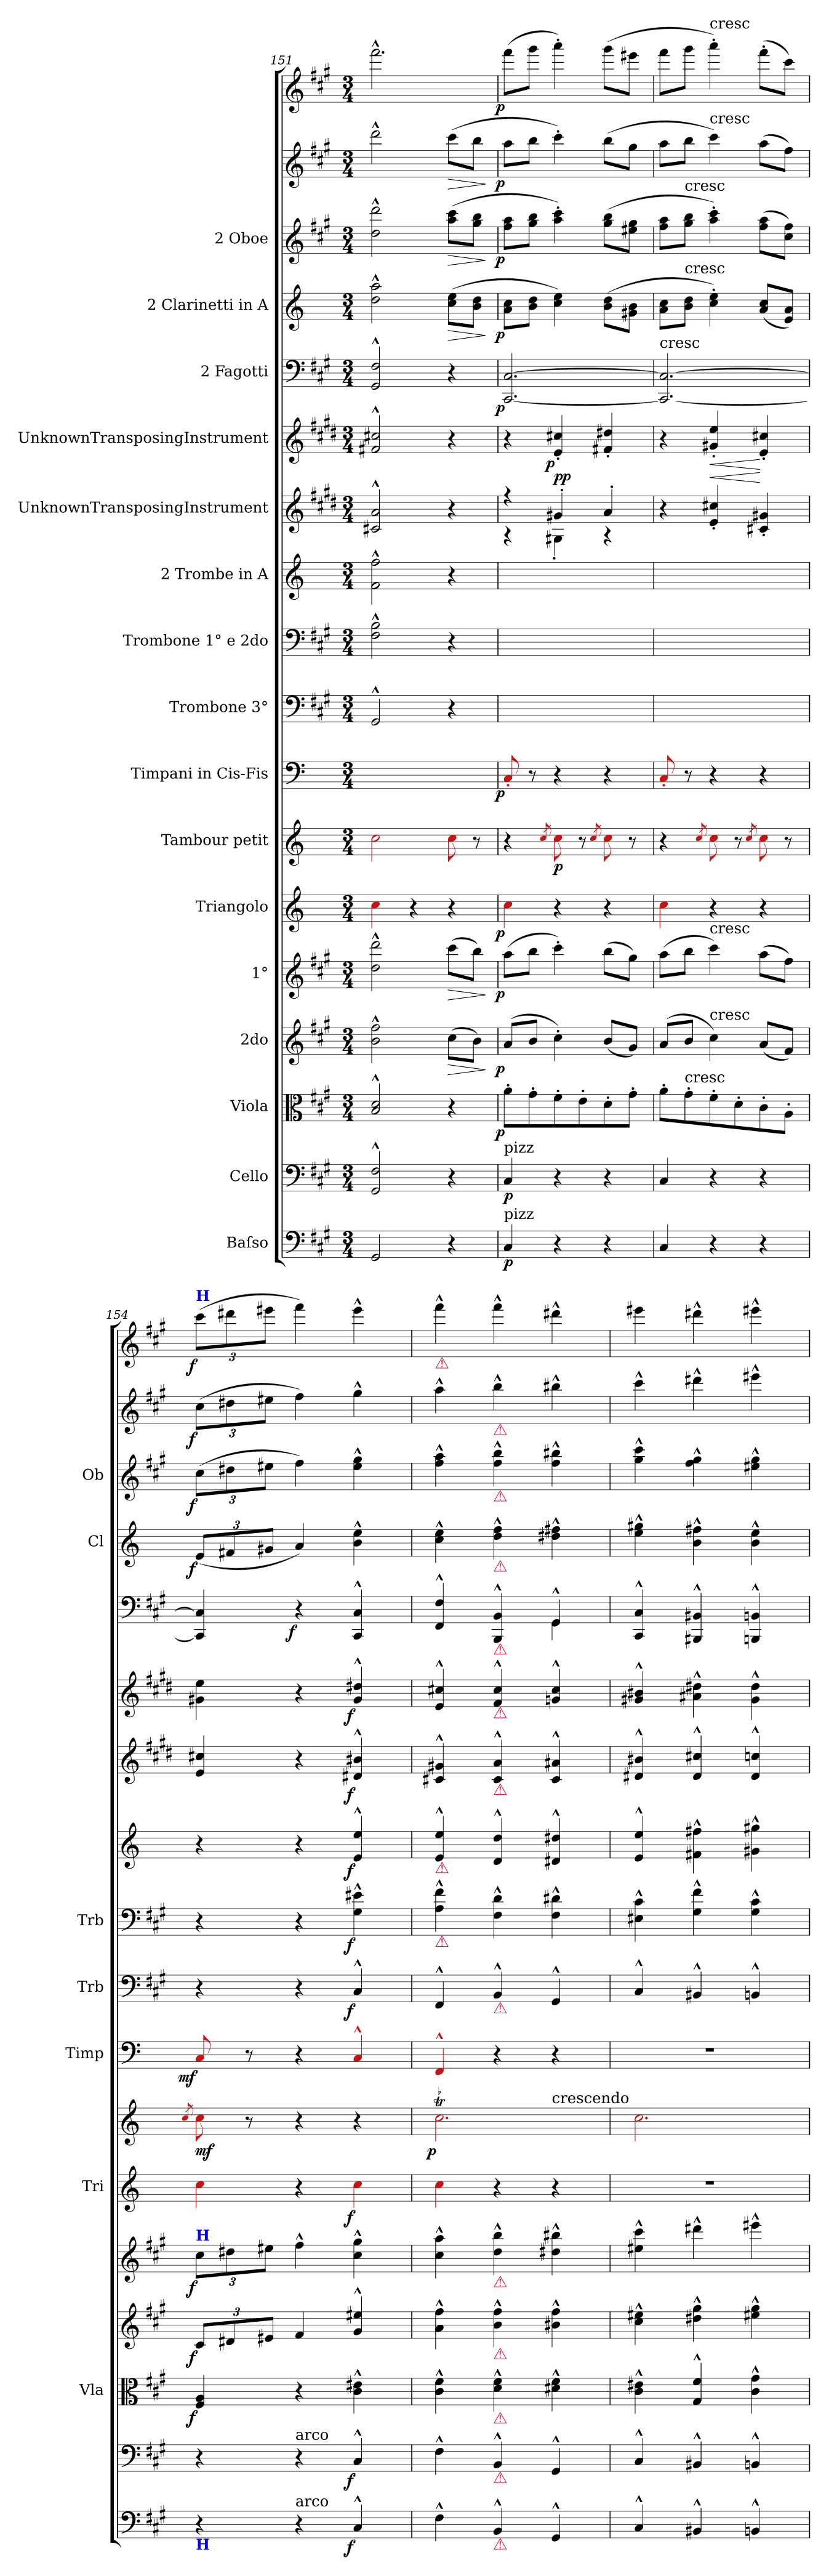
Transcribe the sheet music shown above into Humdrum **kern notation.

**kern	**dynam	**kern	**dynam	**kern	**dynam	**kern	**dynam	**kern	**dynam	**kern	**dynam	**kern	**dynam	**kern	**dynam	**kern	**dynam	**kern	**dynam	**kern	**dynam	**kern	**dynam	**kern	**dynam	**kern	**dynam	**kern	**dynam	**kern	**dynam	**kern	**dynam	**kern	**dynam
*part18	*part18	*part17	*part17	*part16	*part16	*part15	*part15	*part14	*part14	*part13	*part13	*part12	*part12	*part11	*part11	*part10	*part10	*part9	*part9	*part8	*part8	*part7	*part7	*part6	*part6	*part5	*part5	*part4	*part4	*part3	*part3	*part2	*part2	*part1	*part1
*staff18	*staff18	*staff17	*staff17	*staff16	*staff16	*staff15	*staff15	*staff14	*staff14	*staff13	*staff13	*staff12	*staff12	*staff11	*staff11	*staff10	*staff10	*staff9	*staff9	*staff8	*staff8	*staff7	*staff7	*staff6	*staff6	*staff5	*staff5	*staff4	*staff4	*staff3	*staff3	*staff2	*staff2	*staff1	*staff1
*I"Baſso	*	*I"Cello	*	*I"Viola	*	*I"2do	*	*I"1°	*	*I"Triangolo	*	*I"Tambour petit	*	*I"Timpani in Cis-Fis	*	*I"Trombone 3°	*	*I"Trombone 1° e 2do	*	*I"2 Trombe in A	*	*I"UnknownTransposingInstrument	*	*I"UnknownTransposingInstrument	*	*I"2 Fagotti	*	*I"2 Clarinetti in A	*	*I"2 Oboe	*	*	*	*	*
*	*	*	*	*I'Vla	*	*	*	*	*	*I'Tri	*	*	*	*I'Timp	*	*I'Trb	*	*I'Trb	*	*	*	*	*	*	*	*	*	*I'Cl	*	*I'Ob	*	*	*	*	*
*clefF4	*	*clefF4	*	*clefC3	*	*clefG2	*	*clefG2	*	*clefG2	*	*clefG2	*	*clefF4	*	*clefF4	*	*clefF4	*	*clefG2	*	*clefG2	*	*clefG2	*	*clefF4	*	*clefG2	*	*clefG2	*	*clefG2	*	*clefG2	*
*	*	*	*	*	*	*	*	*	*	*	*	*	*	*	*	*	*	*	*	*ITrd2c3	*	*ITrd4c7	*	*ITrd4c7	*	*	*	*ITrd2c3	*	*	*	*	*	*	*
*k[f#c#g#]	*	*k[f#c#g#]	*	*k[f#c#g#]	*	*k[f#c#g#]	*	*k[f#c#g#]	*	*k[]	*	*k[]	*	*k[]	*	*k[f#c#g#]	*	*k[f#c#g#]	*	*k[f#c#g#]	*	*k[f#c#g#]	*	*k[f#c#g#]	*	*k[f#c#g#]	*	*k[f#c#g#]	*	*k[f#c#g#]	*	*k[f#c#g#]	*	*k[f#c#g#]	*
*M3/4	*	*M3/4	*	*M3/4	*	*M3/4	*	*M3/4	*	*M3/4	*	*M3/4	*	*M3/4	*	*M3/4	*	*M3/4	*	*M3/4	*	*M3/4	*	*M3/4	*	*M3/4	*	*M3/4	*	*M3/4	*	*M3/4	*	*M3/4	*
=151	=151	=151	=151	=151	=151	=151	=151	=151	=151	=151	=151	=151	=151	=151	=151	=151	=151	=151	=151	=151	=151	=151	=151	=151	=151	=151	=151	=151	=151	=151	=151	=151	=151	=151	=151
2GG#/	.	2GG#^^>/ 2F#^^>/	.	2B^^>/ 2d^^>/	.	2b^^\ 2ff#^^\	.	2dd^^\ 2ddd^^\	.	4Rcc\	.	2Rcc\	.	2.ryy	.	2GG#^^/	.	2F#^^\ 2B^^\	.	2d^^\ 2dd^^\	.	2F#X^^>/ 2d^^>/	.	2Bn^^>/ 2f#X^^>/	.	2GG#^^>/ 2F#^^>/	.	2b^^\ 2ff#^^\	.	2dd^^\ 2ddd^^\	.	2ddd^^\	.	2.fff#^^\	.
.	.	.	.	.	.	.	.	.	.	4r	.	.	.	.	.	.	.	.	.	.	.	.	.	.	.	.	.	.	.	.	.	.	.	.	.
!	!	!	!	!	!	!	!LO:HP:b	!	!LO:HP:b	!	!	!	!	!	!	!	!	!	!	!	!	!	!	!	!	!	!	!	!LO:HP:b	!	!LO:HP:b	!	!LO:HP:b	!	!
4r	.	4r	.	4r	.	(8cc#\L	>	(8ccc#\L	>	4r	.	8Rcc\	.	.	.	4r	.	4r	.	4r	.	4r	.	4r	.	4r	.	(8a\ 8cc#\L	>	(8aa\ 8ccc#\L	>	(8ccc#\L	>	.	.
.	.	.	.	.	.	8b\J)	.	8bb\J)	.	.	.	8r	.	.	.	.	.	.	.	.	.	.	.	.	.	.	.	8g#\ 8b\J	.	8gg#\ 8bb\J	.	8bb\J	.	.	.
.	.	.	.	.	.	.	]	.	]	.	.	.	.	.	.	.	.	.	.	.	.	.	.	.	.	.	.	.	]	.	]	.	]	.	.
=152	=152	=152	=152	=152	=152	=152	=152	=152	=152	=152	=152	=152	=152	=152	=152	=152	=152	=152	=152	=152	=152	=152	=152	=152	=152	=152	=152	=152	=152	=152	=152	=152	=152	=152	=152
*	*	*	*	*	*	*	*	*	*	*	*	*	*	*	*	*	*	*	*	*	*	*^	*	*	*	*	*	*	*	*	*	*	*	*	*
!	!	!LO:TX:a:t=pizz	!	!	!	!	!	!	!	!	!	!	!	!	!	!	!	!	!	!	!	!	!	!	!	!	!	!	!	!	!	!	!	!	!	!
!LO:TX:a:t=pizz	!	!	!	!	!	!	!	!	!	!	!	!	!	!	!	!	!	!	!	!	!	!	!	!	!	!	!	!	!	!	!	!	!	!	!	!
!	!	!	!	!	!LO:DY:rj	!	!LO:DY:rj	!	!LO:DY:rj	!	!LO:DY:rj	!	!	!	!LO:DY:rj	!	!	!	!	!	!	!	!	!	!	!	!	!LO:DY:rj	!	!LO:DY:rj	!	!LO:DY:rj	!	!LO:DY:rj	!	!LO:DY:rj
4C#/	p	4C#/	p	8a'\L	p	(<8a/L	p	(8aa\L	p	4Rcc\	p	4r	.	8Ra'/	p	2.ryy	.	2.ryy	.	2.ryy	.	4r	4r	.	4r	.	[2.CC#/ [2.C#/	p	8f#\ 8a\L	p	8ff#\ 8aa\L	p	8aa\L	p	(8fff#\L	p
.	.	.	.	8g#'\	.	8b/J	.	8bb\J	.	.	.	.	.	8r	.	.	.	.	.	.	.	.	.	.	.	.	.	.	8g#\ 8b\J	.	8gg#\ 8bb\J	.	8bb\J	.	8ggg#\J	.
.	.	.	.	.	.	.	.	.	.	.	.	8qRcc/	.	.	.	.	.	.	.	.	.	.	.	.	.	.	.	.	.	.	.	.	.	.	.	.
!	!	!	!	!	!	!	!	!	!	!	!	!	!	!	!	!	!	!	!	!	!	!	!	!LO:DY:a	!	!	!	!	!	!	!	!	!	!	!	!
!	!	!	!	!	!	!	!	!	!	!	!	!	!	!	!	!	!	!	!	!	!	!	!	!LO:DY:n=1:b	!	!LO:DY:rj	!	!	!	!	!	!	!	!	!	!
4r	.	4r	.	8f#'\	.	4cc#'\)	.	4ccc#'\)	.	4r	.	8Rcc\	p	4r	.	.	.	.	.	.	.	4c#X'/	4C#X'\	p p	4A'/ 4f#X'/	p	.	.	4a\ 4cc#\)	.	4aa'\ 4ccc#'\)	.	4ccc#'\)	.	4aaa'\)	.
.	.	.	.	8e'\	.	.	.	.	.	.	.	8r	.	.	.	.	.	.	.	.	.	.	.	.	.	.	.	.	.	.	.	.	.	.	.	.
.	.	.	.	.	.	.	.	.	.	.	.	8qRcc/	.	.	.	.	.	.	.	.	.	.	.	.	.	.	.	.	.	.	.	.	.	.	.	.
4r	.	4r	.	8d'\	.	(8b/L	.	(8bb\L	.	4r	.	8Rcc\	.	4r	.	.	.	.	.	.	.	4d'/	4r	.	4Bn'/ 4g#X'/	.	.	.	(8g#\ 8b\L	.	(8gg#\ 8bb\L	.	(8bb\L	.	(8ggg#\L	.
.	.	.	.	8g#'\J	.	8g#/J)	.	8gg#\J)	.	.	.	8r	.	.	.	.	.	.	.	.	.	.	.	.	.	.	.	.	8e#X\ 8g#\J	.	8ee#X\ 8gg#\J	.	8gg#\J	.	8eee#X\J	.
*	*	*	*	*	*	*	*	*	*	*	*	*	*	*	*	*	*	*	*	*	*	*v	*v	*	*	*	*	*	*	*	*	*	*	*	*	*
=153	=153	=153	=153	=153	=153	=153	=153	=153	=153	=153	=153	=153	=153	=153	=153	=153	=153	=153	=153	=153	=153	=153	=153	=153	=153	=153	=153	=153	=153	=153	=153	=153	=153	=153	=153
!	!	!	!	!	!	!	!	!	!	!	!	!	!	!	!	!	!	!	!	!	!	!	!	!	!	!LO:TX:t=cresc	!	!	!	!	!	!	!	!	!
4C#/	.	4C#/	.	8a'\L	.	(8a/L	.	(8aa\L	.	4Rcc\	.	4r	.	8Ra'/	.	2.ryy	.	2.ryy	.	2.ryy	.	4r	.	4r	.	2.CC#_/ 2.C#_/	.	8f#\ 8a\L	.	8ff#\ 8aa\L	.	8aa\L	.	8fff#\L	.
!	!	!	!	!	!	!	!	!	!	!	!	!	!	!	!	!	!	!	!	!	!	!	!	!	!	!	!	!	!	!LO:TX:t=cresc	!	!	!	!	!
!	!	!	!	!	!	!	!	!	!	!	!	!	!	!	!	!	!	!	!	!	!	!	!	!	!	!	!	!LO:TX:t=cresc	!	!	!	!	!	!	!
!	!	!	!	!LO:TX:t=cresc	!	!	!	!	!	!	!	!	!	!	!	!	!	!	!	!	!	!	!	!	!	!	!	!	!	!	!	!	!	!	!
.	.	.	.	8g#'\	.	8b/J	.	8bb\J	.	.	.	.	.	8r	.	.	.	.	.	.	.	.	.	.	.	.	.	8g#\ 8b\J	.	8gg#\ 8bb\J	.	8bb\J	.	8ggg#\J	.
.	.	.	.	.	.	.	.	.	.	.	.	8qRcc/	.	.	.	.	.	.	.	.	.	.	.	.	.	.	.	.	.	.	.	.	.	.	.
!	!	!	!	!	!	!	!	!	!	!	!	!	!	!	!	!	!	!	!	!	!	!	!	!	!	!	!	!	!	!	!	!	!	!LO:TX:t=cresc	!
!	!	!	!	!	!	!	!	!	!	!	!	!	!	!	!	!	!	!	!	!	!	!	!	!	!	!	!	!	!	!	!	!LO:TX:t=cresc	!	!	!
!	!	!	!	!	!	!	!	!LO:TX:t=cresc	!	!	!	!	!	!	!	!	!	!	!	!	!	!	!	!	!	!	!	!	!	!	!	!	!	!	!
!	!	!	!	!	!	!LO:TX:t=cresc	!	!	!	!	!	!	!	!	!	!	!	!	!	!	!	!	!	!	!	!	!	!	!	!	!	!	!	!	!
!	!	!	!	!	!	!	!	!	!	!	!	!	!	!	!	!	!	!	!	!	!	!	!LO:HP:a	!	!LO:HP:b	!	!	!	!	!	!	!	!	!	!
4r	.	4r	.	8f#'\	.	4cc#\)	.	4ccc#\)	.	4r	.	8Rcc\	.	4r	.	.	.	.	.	.	.	4A'/ 4f#X'/	<	4c#X'/ 4a'/	<	.	.	4a'\ 4cc#'\)	.	4aa'\ 4ccc#'\)	.	4ccc#\)	.	4aaa'\)	.
.	.	.	.	8d'\	.	.	.	.	.	.	.	8r	.	.	.	.	.	.	.	.	.	.	.	.	.	.	.	.	.	.	.	.	.	.	.
.	.	.	.	.	.	.	.	.	.	.	.	8qRcc/	.	.	.	.	.	.	.	.	.	.	.	.	.	.	.	.	.	.	.	.	.	.	.
4r	.	4r	.	8c#'\	.	(8a/L	.	(8aa\L	.	4r	.	8Rcc\	.	4r	.	.	.	.	.	.	.	4F#X'/ 4c#X'/	[	4A'/ 4f#X'/	[	.	.	(8f#/ 8a/L	.	(8ff#\ 8aa\L	.	(8aa\L	.	(8fff#'\L	.
.	.	.	.	8A'\J	.	8f#/J)	.	8ff#\J)	.	.	.	8r	.	.	.	.	.	.	.	.	.	.	.	.	.	.	.	8c#/ 8f#/J)	.	8cc#\ 8ff#\J)	.	8ff#\J)	.	8ccc#\J)	.
=154	=154	=154	=154	=154	=154	=154	=154	=154	=154	=154	=154	=154	=154	=154	=154	=154	=154	=154	=154	=154	=154	=154	=154	=154	=154	=154	=154	=154	=154	=154	=154	=154	=154	=154	=154
.	.	.	.	.	.	.	.	.	.	.	.	8qRcc/	.	.	.	.	.	.	.	.	.	.	.	.	.	.	.	.	.	.	.	.	.	.	.
!	!	!	!	!	!	!	!	!	!	!	!	!	!	!	!	!	!	!	!	!	!	!	!	!	!	!	!	!	!	!	!	!	!	!LO:TX:a:B:color=blue:t=H	!
!	!	!	!	!	!	!	!	!LO:TX:a:B:color=blue:t=H	!	!	!	!	!	!	!	!	!	!	!	!	!	!	!	!	!	!	!	!	!	!	!	!	!	!	!
!LO:TX:b:B:color=blue:t=H	!	!	!	!	!	!	!	!	!	!	!	!	!	!	!	!	!	!	!	!	!	!	!	!	!	!	!	!	!	!	!	!	!	!	!
!	!	!	!	!	!LO:DY:rj	!	!LO:DY:rj	!	!LO:DY:rj	!	!	!	!	!	!LO:DY:rj	!	!	!	!	!	!	!	!	!	!	!	!	!	!LO:DY:rj	!	!LO:DY:rj	!	!LO:DY:rj	!	!LO:DY:rj
4r	.	4r	.	4F#/ 4A/	f	12c#/L	f	12cc#\L	f	4Rcc\	.	8Rcc\	mf	8Ra/	mf	4r	.	4r	.	4r	.	4A/ 4f#X/	.	4c#X\ 4a\	.	4CC#]/ 4C#]/	.	(12c#/L	f	(12cc#\L	f	(12cc#\L	f	(12ccc#\L	f
.	.	.	.	.	.	12d#X/	.	12dd#X\	.	.	.	.	.	.	.	.	.	.	.	.	.	.	.	.	.	.	.	12d#X/	.	12dd#X\	.	12dd#X\	.	12ddd#X\	.
.	.	.	.	.	.	.	.	.	.	.	.	8r	.	8r	.	.	.	.	.	.	.	.	.	.	.	.	.	.	.	.	.	.	.	.	.
.	.	.	.	.	.	12e#X/J	.	12ee#X\J	.	.	.	.	.	.	.	.	.	.	.	.	.	.	.	.	.	.	.	12e#X/J	.	12ee#X\J	.	12ee#X\J	.	12eee#X\J	.
!	!	!LO:TX:a:t=arco	!	!	!	!	!	!	!	!	!	!	!	!	!	!	!	!	!	!	!	!	!	!	!	!	!	!	!	!	!	!	!	!	!
!LO:TX:a:t=arco	!	!	!	!	!	!	!	!	!	!	!	!	!	!	!	!	!	!	!	!	!	!	!	!	!	!	!	!	!	!	!	!	!	!	!
!	!	!	!	!	!	!	!	!	!	!	!	!	!	!	!	!	!	!	!	!	!	!	!	!	!	!	!LO:DY:rj	!	!	!	!	!	!	!	!
4r	.	4r	.	4r	.	4f#/	.	4ff#^^\	.	4r	.	4r	.	4r	.	4r	.	4r	.	4r	.	4r	.	4r	.	4r	f	4f#/)	.	4ff#\)	.	4ff#\)	.	4fff#\)	.
!	!LO:DY:rj	!	!LO:DY:rj	!	!	!	!	!	!	!	!LO:DY:rj	!	!	!	!	!	!LO:DY:rj	!	!LO:DY:rj	!	!LO:DY:rj	!	!LO:DY:rj	!	!LO:DY:rj	!	!	!	!	!	!	!	!	!	!
4C#^^>/	f	4C#^^>/	f	4c#^^\ 4e#X^^\	.	4g#^^>/ 4ee#X^^>/	.	4cc#^^\ 4gg#^^\	.	4Rcc\	f	4r	.	4Ra^^>/	.	4C#^^>/	f	4G#^^\ 4e#X^^\	f	4c#^^>/ 4cc#^^>/	f	4G#X^^>/ 4e#X^^>/	f	4c#^^>/ 4g#X^^>/	f	4CC#^^>/ 4C#^^>/	.	4g#^^\ 4cc#^^\	.	4ee#^^\ 4gg#^^\	.	4gg#^^\	.	4eee#^^\	.
=155	=155	=155	=155	=155	=155	=155	=155	=155	=155	=155	=155	=155	=155	=155	=155	=155	=155	=155	=155	=155	=155	=155	=155	=155	=155	=155	=155	=155	=155	=155	=155	=155	=155	=155	=155
*	*	*	*	*	*	*	*	*	*	*	*	*	*	*	*	*	*	*	*	*	*	*	*	*	*	*^	*	*	*	*	*	*	*	*	*
!	!	!	!	!	!	!	!	!	!	!	!	!	!	!	!	!	!	!	!	!	!	!	!	!	!	!	!	!	!	!	!	!	!	!	!LO:TX:b:color=crimson:t=⚠	!
!	!	!	!	!	!	!	!	!	!	!	!	!	!	!	!	!	!	!	!	!LO:TX:b:color=crimson:t=⚠	!	!	!	!	!	!	!	!	!	!	!	!	!	!	!	!
!	!	!	!	!	!	!	!	!	!	!	!	!	!	!	!	!	!	!LO:TX:b:color=crimson:t=⚠	!	!	!	!	!	!	!	!	!	!	!	!	!	!	!	!	!	!
!	!	!	!	!	!	!	!	!	!	!	!	!	!LO:DY:rj	!	!	!	!	!	!	!	!	!	!	!	!	!	!	!	!	!	!	!	!	!	!	!
*	*	*	*	*	*	*	*	*	*	*	*	*^	*	*	*	*	*	*	*	*	*	*	*	*	*	*	*	*	*	*	*	*	*	*	*	*
4F#^^>\	.	4F#^^\	.	4c#^^\ 4f#^^\	.	4a^^\ 4ff#^^\	.	4cc#^^\ 4aa^^\	.	4Rcc\	.	2.Rcct\	2ryy	p	4Rd^^>/	.	4FF#^^>/	.	4A^^\ 4f#^^\	.	4c#^^>/ 4cc#^^>/	.	4F#X^^>/ 4c#X^^>/	.	4A^^>/ 4f#X^^>/	.	4FF#^^>/ 4F#^^>/	4ryy	.	4a^^\ 4cc#^^\	.	4ff#^^\ 4aa^^\	.	4aa^^\	.	4fff#^^\	.
!	!	!	!	!	!	!	!	!	!	!	!	!	!	!	!	!	!	!	!	!	!	!	!	!	!	!	!	!	!	!	!	!	!	!LO:TX:b:color=crimson:t=⚠	!	!	!
!	!	!	!	!	!	!	!	!	!	!	!	!	!	!	!	!	!	!	!	!	!	!	!	!	!	!	!	!	!	!	!	!LO:TX:b:color=crimson:t=⚠	!	!	!	!	!
!	!	!	!	!	!	!	!	!	!	!	!	!	!	!	!	!	!	!	!	!	!	!	!	!	!	!	!	!	!	!LO:TX:b:color=crimson:t=⚠	!	!	!	!	!	!	!
!	!	!	!	!	!	!	!	!	!	!	!	!	!	!	!	!	!	!	!	!	!	!	!	!	!	!	!LO:TX:b:color=crimson:t=⚠	!	!	!	!	!	!	!	!	!	!
!	!	!	!	!	!	!	!	!	!	!	!	!	!	!	!	!	!	!	!	!	!	!	!	!	!LO:TX:b:color=crimson:t=⚠	!	!	!	!	!	!	!	!	!	!	!	!
!	!	!	!	!	!	!	!	!	!	!	!	!	!	!	!	!	!	!	!	!	!	!	!LO:TX:b:color=crimson:t=⚠	!	!	!	!	!	!	!	!	!	!	!	!	!	!
!	!	!	!	!	!	!	!	!	!	!	!	!	!	!	!	!	!LO:TX:b:color=crimson:t=⚠	!	!	!	!	!	!	!	!	!	!	!	!	!	!	!	!	!	!	!	!
!	!	!	!	!	!	!	!	!LO:TX:b:color=crimson:t=⚠	!	!	!	!	!	!	!	!	!	!	!	!	!	!	!	!	!	!	!	!	!	!	!	!	!	!	!	!	!
!	!	!	!	!	!	!LO:TX:b:color=crimson:t=⚠	!	!	!	!	!	!	!	!	!	!	!	!	!	!	!	!	!	!	!	!	!	!	!	!	!	!	!	!	!	!	!
!	!	!	!	!LO:TX:b:color=crimson:t=⚠	!	!	!	!	!	!	!	!	!	!	!	!	!	!	!	!	!	!	!	!	!	!	!	!	!	!	!	!	!	!	!	!	!
!	!	!LO:TX:b:color=crimson:t=⚠	!	!	!	!	!	!	!	!	!	!	!	!	!	!	!	!	!	!	!	!	!	!	!	!	!	!	!	!	!	!	!	!	!	!	!
!LO:TX:b:color=crimson:t=⚠	!	!	!	!	!	!	!	!	!	!	!	!	!	!	!	!	!	!	!	!	!	!	!	!	!	!	!	!	!	!	!	!	!	!	!	!	!
4BB^^>/	.	4BB^^>/	.	4d^^\ 4f#^^\	.	4b^^\ 4ff#^^\	.	4dd^^\ 4bb^^\	.	4r	.	.	.	.	4r	.	4BB^^>/	.	4F#^^\ 4d^^\	.	4B^^>/ 4b^^>/	.	4F#^^>/ 4d^^>/	.	4B^^>/ 4f#^^>/	.	4BBB^^>/ 4BB^^>/	4ryy	.	4b^^\ 4dd^^\	.	4ff#^^\ 4bb^^\	.	4bb^^\	.	4fff#^^\	.
!	!	!	!	!	!	!	!	!	!	!	!	!	!LO:TX:t=crescendo	!	!	!	!	!	!	!	!	!	!	!	!	!	!	!	!	!	!	!	!	!	!	!	!
4GG#^^>/	.	4GG#^^>/	.	4d#X^^\ 4f#^^\	.	4b#X^^\ 4ff#^^\	.	4dd#X^^\ 4bb#X^^\	.	4r	.	.	4ryy	.	4r	.	4GG#^^>/	.	4F#^^\ 4d#X^^\	.	4B#X^^>/ 4b#X^^>/	.	4F#^^>/ 4d#X^^>/	.	4cn^^>/ 4f#^^>/	.	4GG#^^>/	4GG#\	.	4b#X^^\ 4dd#X^^\	.	4ff#^^\ 4bb#X^^\	.	4bb#X^^\	.	4ddd#X^^\	.
=156	=156	=156	=156	=156	=156	=156	=156	=156	=156	=156	=156	=156	=156	=156	=156	=156	=156	=156	=156	=156	=156	=156	=156	=156	=156	=156	=156	=156	=156	=156	=156	=156	=156	=156	=156	=156	=156
!	!	!	!	!	!	!	!	!	!	!	!	!LO:TX:b:t=riten.	!	!	!	!	!	!	!	!	!	!	!	!	!	!	!	!	!	!	!	!	!	!	!	!	!
*	*	*	*	*	*	*	*	*	*	*	*	*v	*v	*	*	*	*	*	*	*	*	*	*	*	*	*	*v	*v	*	*	*	*	*	*	*	*	*
4C#^^>/	.	4C#^^>/	.	4c#^^\ 4e#X^^\	.	4cc#^^\ 4ee#X^^\	.	4ee#X^^\ 4ccc#^^\	.	2.r	.	2.Rcc\	.	2.r	.	4C#^^>/	.	4E#X^^\ 4c#^^\	.	4c#^^>/ 4cc#^^>/	.	4G#X^^>/ 4e#X^^>/	.	4c#X^^>/ 4e#X^^>/	.	4CC#^^>/ 4C#^^>/	.	4cc#^^\ 4ee#X^^\	.	4gg#^^\ 4ccc#^^\	.	4ccc#^^\	.	4eee#X\	.
4BB#X^^>/	.	4BB#X^^>/	.	4G#^^>/ 4f#^^>/	.	4dd#X^^\ 4gg#^^\	.	4ddd#X^^\	.	.	.	.	.	.	.	4BB#X^^>/	.	4G#^^\ 4f#^^\	.	4d#X^^>\ 4dd#X^^>\	.	4G#^^>/ 4f#X^^>/	.	4d#X^^>\ 4g#X^^>\	.	4BBB#X^^>/ 4BB#X^^>/	.	4g#^^\ 4dd#X^^\	.	4ff#^^\ 4gg#^^\	.	4ddd#X^^\	.	4ddd#X^^\	.
4BBn^^>/	.	4BBn^^>/	.	4c#^^\ 4g#^^\	.	4ee#X^^\ 4gg#^^\	.	4eee#X^^\	.	.	.	.	.	.	.	4BBn^^>/	.	4G#^^\ 4c#^^\	.	4e#X^^>\ 4ee#X^^>\	.	4G#^^>/ 4fn^^>/	.	4c#^^>\ 4g#^^>\	.	4BBBn^^>/ 4BBn^^>/	.	4g#^^\ 4cc#^^\	.	4ee#X^^\ 4gg#^^\	.	4eee#X^^\	.	4eee#X^^\	.
=	=	=	=	=	=	=	=	=	=	=	=	=	=	=	=	=	=	=	=	=	=	=	=	=	=	=	=	=	=	=	=	=	=	=	=
*-	*-	*-	*-	*-	*-	*-	*-	*-	*-	*-	*-	*-	*-	*-	*-	*-	*-	*-	*-	*-	*-	*-	*-	*-	*-	*-	*-	*-	*-	*-	*-	*-	*-	*-	*-
